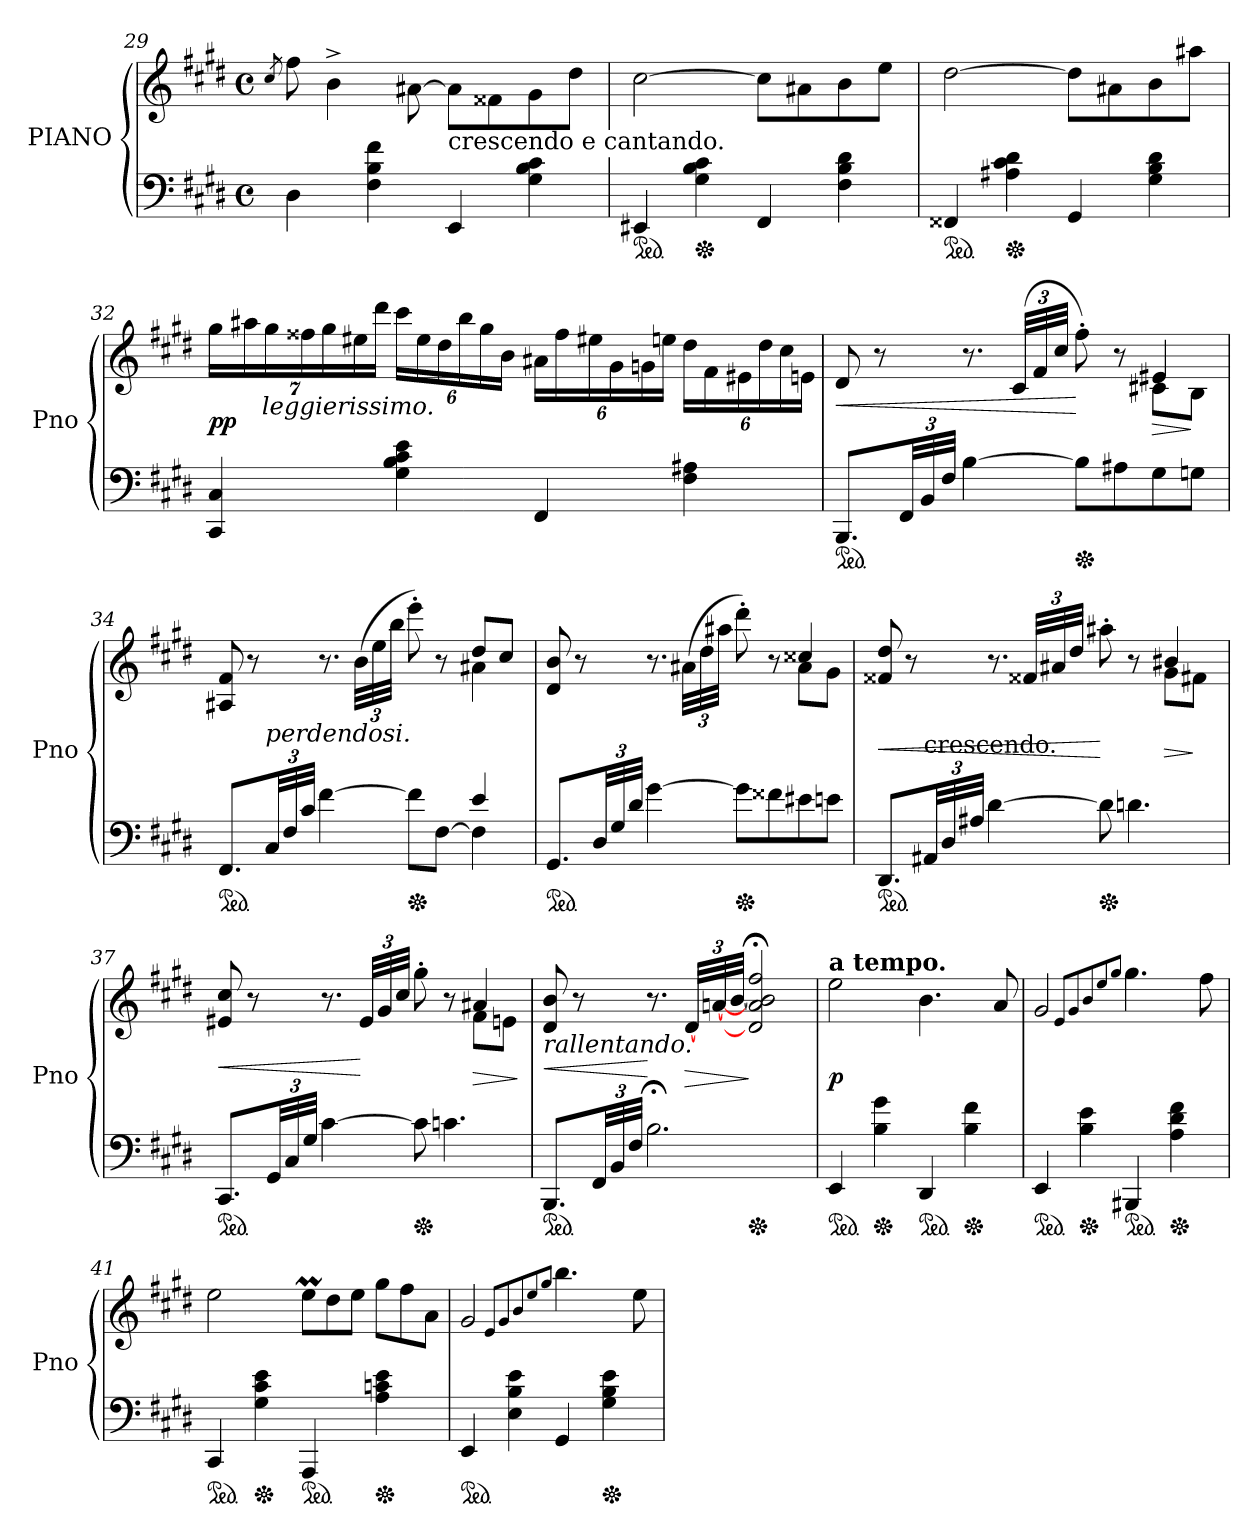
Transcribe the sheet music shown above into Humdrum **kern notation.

**kern	**kern	**dynam
*part1	*part1	*part1
*staff2	*staff1	*staff1/2
*I"PIANO	*	*
*I'Pno	*	*
*clefF4	*clefG2	*
*k[f#c#g#d#]	*k[f#c#g#d#]	*
*E:	*E:	*
*M4/4	*M4/4	*
*met(c)	*met(c)	*
=29	=29	=29
.	8qcc#/	.
4D#\	8ff#\	.
.	4b^\	.
4F#\ 4B\ 4f#\	.	.
.	[8a#X\	.
!	!LO:TX:c:t=crescendo e cantando.	!
4EE/	8a#\L]	.
.	8f##X\	.
4G#\ 4B\ 4c#\	8g#\	.
.	8dd#\J	.
=30	=30	=30
*ped	*	*
4EE#X/	[2cc#\	.
*Xped	*	*
4G#\ 4B\ 4c#\	.	.
4FF#/	8cc#\L]	.
.	8a#X\	.
4F#\ 4B\ 4d#\	8b\	.
.	8ee\J	.
=31	=31	=31
*ped	*	*
4FF##X/	[2dd#\	.
*Xped	*	*
4A#X\ 4c#\ 4d#\	.	.
4GG#/	8dd#\L]	.
.	8a#X\	.
4G#\ 4B\ 4d#\	8b\	.
.	8aa#X\J	.
=32	=32	=32
4CC#/ 4C#/	28gg#\LL	pp
.	28aa#X\	.
!	!LO:TX:b:i:t=leggierissimo.	!
.	28gg#\	.
.	28ff##X\	.
.	28gg#\	.
.	28ee#X\	.
.	28ddd#\JJ	.
4G#\ 4B\ 4c#\ 4e\	24ccc#\LL	.
.	24ee#\	.
.	24dd#\	.
.	24bb\	.
.	24gg#\	.
.	24b\JJ	.
4FF#/	24a#X\LL	.
.	24ff##\	.
.	24ee#X\	.
.	24g#\	.
.	24gn\	.
.	24een\JJ	.
4F#\ 4A#X\	24dd#\LL	.
.	24f#\	.
.	24e#X\	.
.	24dd#\	.
.	24cc#\	.
.	24en\JJ	.
=33	=33	=33
*	*^	*
*ped	*	*	*
8.BBB/L	8d#/	2.ryy	<
.	8r	.	.
48FF#/LL	.	.	.
48BB/	.	.	.
48F#/JJJ	.	.	.
[4B\	8.r	.	.
.	(<48c#/LLL	.	.
.	48f#/	.	.
.	48cc#/JJJ	.	.
*Xped	*	*	*
8B\L]	8ff#'\)	.	[
8A#X\	8r	.	.
8G#\	4e#X/	8c#X\L	>
8Gn\J	.	8B\J	]
=34	=34	=34	=34
*^	*	*^	*
*ped	*	*	*	*	*
8.FF#/L	2.ryy	8A#X/ 8f#/	2.ryy	8.ryy	.
.	.	8r	.	.	.
!	!	!	!	!LO:TX:b:i:t=perdendosi.	!
48C#/LL	.	.	.	2ryy	.
48F#/	.	.	.	.	.
48c#/JJJ	.	.	.	.	.
[4f#\	.	8.r	.	.	.
.	.	(48b\LLL	.	.	.
.	.	48ee\	.	.	.
.	.	48bb\JJJ	.	.	.
*Xped	*	*	*	*	*
8f#\L]	.	8eee'\)	.	.	.
[8F#\J	.	8r	.	.	.
.	.	.	.	4ryy	.
4e/	4F#\]	8dd#/L	4a#X\	.	.
.	.	8cc#/J	.	.	.
.	.	.	.	16ryy	.
*v	*v	*	*	*	*
*	*	*v	*v	*
=35	=35	=35	=35
*ped	*	*	*
8.GG#/L	8d#/ 8b/	2.ryy	.
.	8r	.	.
48D#/LL	.	.	.
48G#/	.	.	.
48d#/JJJ	.	.	.
[4g#\	8.r	.	.
.	(48a#X\LLL	.	.
.	48dd#\	.	.
.	48aa#X\JJJ	.	.
*Xped	*	*	*
8g#\L]	8ddd#'\)	.	.
8f##X\	8r	.	.
8e#X\	4cc##X/	8a#\L	.
8en\J	.	8g#\J	.
=36	=36	=36	=36
*	*	*^	*
*ped	*	*	*	*
8.DD#/L	8f##X/ 8dd#/	2.ryy	8.ryy	<
.	8r	.	.	.
!	!	!	!LO:TX:c:t=crescendo.	!
48AA#X/LL	.	.	2ryy	.
48D#/	.	.	.	.
48A#X/JJJ	.	.	.	.
[4d#\	8.r	.	.	.
.	48f##X/LLL	.	.	.
.	48a#X/	.	.	.
.	48dd#/JJJ	.	.	.
*Xped	*	*	*	*
8d#\]	8aa#X'\	.	.	[
4.dn\	8r	.	.	.
.	.	.	4ryy	.
.	4b#X/	8g#\L	.	>
.	.	8f#X\J	.	]
.	.	.	16ryy	.
*	*	*v	*v	*
=37	=37	=37	=37
*ped	*	*	*
8.CC#/L	8e#X/ 8cc#/	2.ryy	<
.	8r	.	.
48GG#/LL	.	.	.
48C#/	.	.	.
48G#/JJJ	.	.	.
[4c#\	8.r	.	.
.	48e#/LLL	.	[
.	48g#/	.	.
.	48cc#/JJJ	.	.
*Xped	*	*	*
8c#\]	8gg#'\	.	.
4.cn\	8r	.	.
.	4a#X/	8f#\L	>
.	.	8en\J	.
*	*v	*v	*
.	.	]
=38	=38	=38
!	!LO:TX:b:i:t=rallentando.	!
*ped	*	*
8.BBB/L	8d#/ 8b/	<
.	8r	.
48FF#/LL	.	.
48BB/	.	.
48F#/JJJ	.	.
2.B;<\	8.r	[
.	[48d#/LLL	>
.	[48an/	.
.	[48b/JJJ	.
*Xped	*	*
.	2d#];</ 2a];</ 2b];</ 2ff#;</	]
=39	=39	=39
!	!LO:TX:a:B:t=a tempo.	!
*ped	*	*
4EE/	2ee\	p
*Xped	*	*
4B\ 4g#\	.	.
*ped	*	*
4DD#/	4.b\	.
*Xped	*	*
4B\ 4f#\	.	.
.	8a/	.
=40	=40	=40
*ped	*	*
4EE/	2g#/	.
*Xped	*	*
4B\ 4e\	.	.
.	8qqe/L	.
.	8qqg#/	.
.	8qqb/	.
.	8qqee/	.
.	8qqgg#/J	.
*ped	*	*
4BBB#X/	4.gg#\	.
*Xped	*	*
4A\ 4d#\ 4f#\	.	.
.	8ff#\	.
=41	=41	=41
*ped	*	*
4CC#/	2ee\	.
*Xped	*	*
4G#\ 4c#\ 4e\	.	.
*	*Xtuplet	*
*ped	*	*
4AAA/	12eeM\L	.
.	12dd#\	.
.	12ee\J	.
*Xped	*	*
4A\ 4cn\ 4e\	12gg#\L	.
.	12ff#\	.
.	12a\J	.
=42	=42	=42
*ped	*	*
4EE/	2g#/	.
4E\ 4B\ 4e\	.	.
.	8qqe/L	.
.	8qqg#/	.
.	8qqb/	.
.	8qqee/	.
.	8qqgg#/J	.
4GG#/	4.bb\	.
*Xped	*	*
4G#\ 4B\ 4e\	.	.
.	8ee\	.
=	=	=
*-	*-	*-
